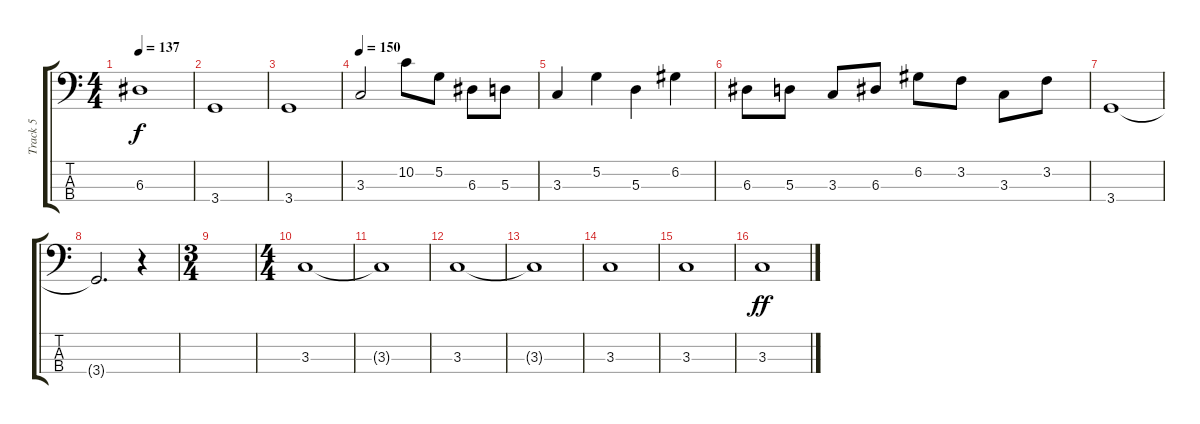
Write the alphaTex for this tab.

\track ("Track 5" "Track 5") {instrument electricbassfinger}
\staff {score tabs}
\tuning (G2 D2 A1 E1) {hide}
\ts (4 4)
\tempo 137
\clef f4
\ks c
6.3.1{dy f} |
3.4.1 |
3.4.1 |
\tempo 150
3.3.2 10.2.8 5.2.8 6.3.8 5.3.8 |
3.3.4 5.2.4 5.3.4 6.2.4 |
6.3.8 5.3.8 3.3.8 6.3.8 6.2.8 3.2.8 3.3.8 3.2.8 |
3.4.1 |
3.4{t}.2{d} r.4 |
\ts (3 4)
|
\ts (4 4)
3.3.1 |
3.3{t}.1 |
3.3.1 |
3.3{t}.1 |
3.3.1 |
3.3.1 |
3.3.1{dy ff}
